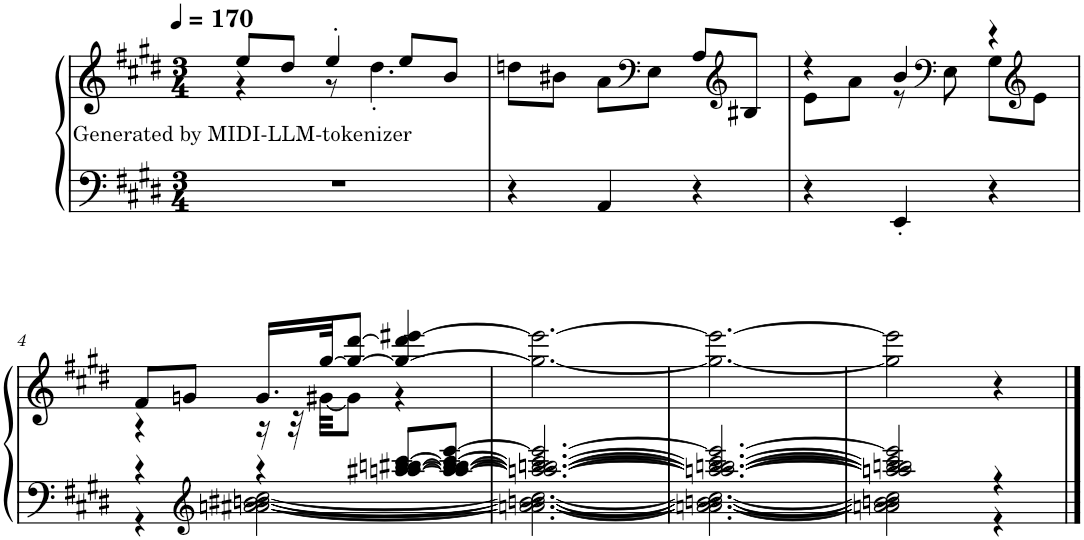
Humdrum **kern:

**kern	**kern	**text
*part1	*part1	*part1
*staff2	*staff1	*staff1
*I"Piano	*	*
*I'Pno.	*	*
*clefF4	*clefG2	*
*k[f#c#g#d#]	*k[f#c#g#d#]	*
*M3/4	*M3/4	*
*MM170	*MM170	*
=1	=1	=1
!	!	!LO:LY:b
*	*^	*
2.r	8ee/L	4r	Generated by MIDI-LLM-tokenizer
.	8dd#/J	.	.
.	4ee'/	8r	.
.	.	4.dd#'\	.
.	8ee/L	.	.
.	8b/J	.	.
*	*v	*v	*
=2	=2	=2
4r	8ddn\L	.
.	8b#X\J	.
4AA/	8a\L	.
*	*clefF4	*
.	8E\J	.
4r	8A/L	.
*	*clefG2	*
.	8B#X/J	.
=3	=3	=3
*	*^	*
4r	4r	8e\L	.
.	.	8a\J	.
4EE'/	4b/	8r	.
*	*clefF4	*	*
.	.	8E\	.
4r	4r	8G#\L	.
*	*clefG2	*	*
.	.	8e\J	.
!!LO:LB:g=z	!!
=4	=4	=4	=4
*^	*	*	*
4r	4r	8f#/L	4r	.
.	.	8gn/J	.	.
*clefG2	*	*	*	*
4r	[2an\ [2a#X\ [2bn\ [2b#X\ [2cc#\	16.g/LL	16r	.
.	.	.	32r	.
.	.	[32gg#/JK	[32g#X\KKL	.
.	.	8gg#/_ [8ddd#/J	8g#\J]	.
[8aan/ [8aa#X/ [8bbn/ [8bb#X/ [8ccc#/L	.	4gg#/_ 4ddd#/] [4eee#X/	4r	.
8aa/_ 8aa#/_ 8bb/_ 8bb#/_ 8ccc#/_ [8eee/J	.	.	.	.
*	*	*v	*v	*
=5	=5	=5	=5
2.aan/_ 2.aa#/_ 2.bbn/_ 2.bb#/_ 2.ccc#/_ 2.eee/_	2.an\_ 2.a#\_ 2.bn\_ 2.b#\_ 2.cc#\_	2.gg#\_ 2.eee#\_	.
=6	=6	=6	=6
2.aan/_ 2.aa#/_ 2.bbn/_ 2.bb#/_ 2.ccc#/_ 2.eee/_	2.an\_ 2.a#\_ 2.bn\_ 2.b#\_ 2.cc#\_	2.gg#\_ 2.eee#\_	.
=7	=7	=7	=7
2aan/] 2aa#/] 2bbn/] 2bb#/] 2ccc#/] 2eee/]	2an\] 2a#\] 2bn\] 2b#\] 2cc#\]	2gg#\] 2eee#\]	.
4r	4r	4r	.
*v	*v	*	*
==	==	==
*-	*-	*-
